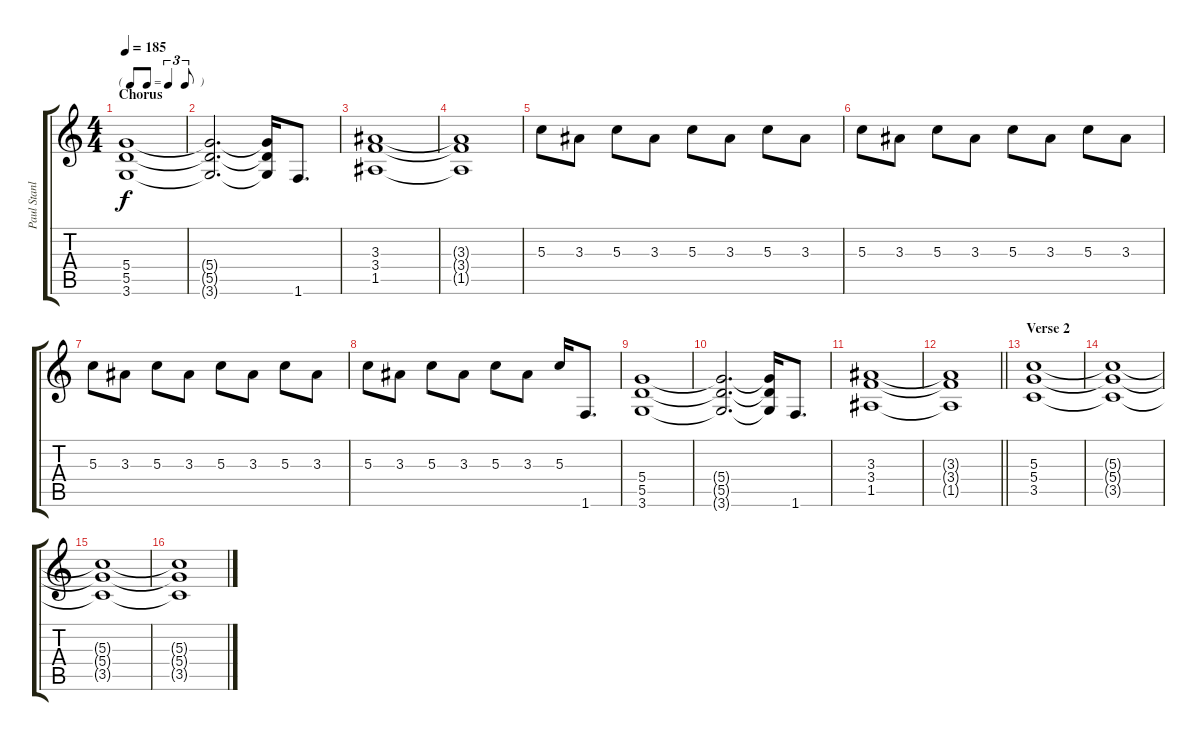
\track ("Paul Stanley" "Paul Stanl") {instrument overdrivenguitar}
\staff {score tabs}
\tuning (E4 B3 G3 D3 A2 E2) {hide}
\ts (4 4)
\tf triplet8th
\section ("" "Chorus")
\tempo 185
\clef g2
\ks c
(5.4 5.5 3.6).1{dy f} |
(5.4{t} 5.5{t} 3.6{t}).2{d} (5.4{t} 5.5{t} 3.6{t}).16 1.6.8{d} |
(3.3 3.4 1.5).1 |
(3.3{t} 3.4{t} 1.5{t}).1 |
5.3.8{volume 8} 3.3.8 5.3.8 3.3.8 5.3.8 3.3.8 5.3.8 3.3.8 |
5.3.8 3.3.8 5.3.8 3.3.8 5.3.8 3.3.8 5.3.8 3.3.8 |
5.3.8 3.3.8 5.3.8 3.3.8 5.3.8 3.3.8 5.3.8 3.3.8 |
5.3.8 3.3.8 5.3.8 3.3.8 5.3.8 3.3.8 5.3.16 1.6.8{d volume 11} |
(5.4 5.5 3.6).1 |
(5.4{t} 5.5{t} 3.6{t}).2{d} (5.4{t} 5.5{t} 3.6{t}).16 1.6.8{d} |
(3.3 3.4 1.5).1 |
\barLineRight lightlight
(3.3{t} 3.4{t} 1.5{t}).1 |
\section ("" "Verse 2")
(5.3 5.4 3.5).1 |
(5.3{t} 5.4{t} 3.5{t}).1 |
(5.3{t} 5.4{t} 3.5{t}).1 |
(5.3{t} 5.4{t} 3.5{t}).1
